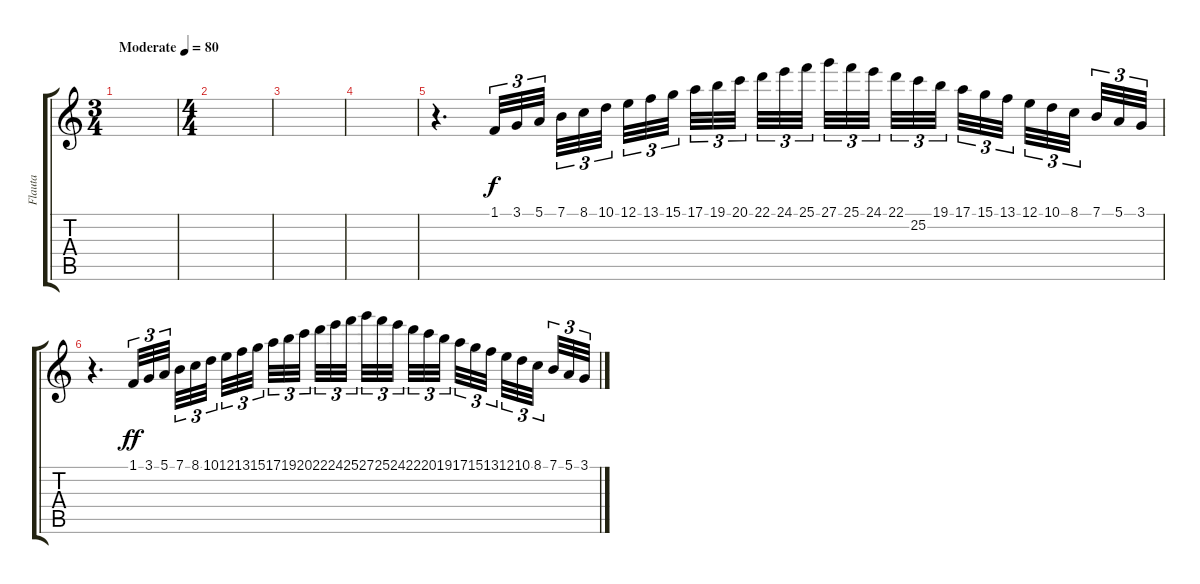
\track ("Flauta" "Flauta") {instrument flute}
\staff {score tabs}
\tuning (E4 B3 G3 D3 A2 E2) {hide}
\ts (3 4)
\tempo (80 "Moderate")
\clef g2
\ks c
|
\ts (4 4)
|
|
|
r.4{d} 1.1.32{tu (3 2)} 3.1.32{tu (3 2)} 5.1.32{tu (3 2) beam splitsecondary} 7.1.32{tu (3 2)} 8.1.32{tu (3 2)} 10.1.32{tu (3 2)} 12.1.32{tu (3 2)} 13.1.32{tu (3 2)} 15.1.32{tu (3 2) beam splitsecondary} 17.1.32{tu (3 2)} 19.1.32{tu (3 2)} 20.1.32{tu (3 2) beam splitsecondary} 22.1.32{tu (3 2)} 24.1.32{tu (3 2)} 25.1.32{tu (3 2) beam splitsecondary} 27.1.32{tu (3 2)} 25.1.32{tu (3 2)} 24.1.32{tu (3 2)} 22.1.32{tu (3 2)} 25.2.32{tu (3 2)} 19.1.32{tu (3 2) beam splitsecondary} 17.1.32{tu (3 2)} 15.1.32{tu (3 2)} 13.1.32{tu (3 2) beam splitsecondary} 12.1.32{tu (3 2)} 10.1.32{tu (3 2)} 8.1.32{tu (3 2) beam splitsecondary} 7.1.32{tu (3 2)} 5.1.32{tu (3 2)} 3.1.32{tu (3 2)} |
r.4{d} 1.1.32{tu (3 2) dy ff} 3.1.32{tu (3 2)} 5.1.32{tu (3 2) beam splitsecondary} 7.1.32{tu (3 2)} 8.1.32{tu (3 2)} 10.1.32{tu (3 2)} 12.1.32{tu (3 2)} 13.1.32{tu (3 2)} 15.1.32{tu (3 2) beam splitsecondary} 17.1.32{tu (3 2)} 19.1.32{tu (3 2)} 20.1.32{tu (3 2) beam splitsecondary} 22.1.32{tu (3 2)} 24.1.32{tu (3 2)} 25.1.32{tu (3 2) beam splitsecondary} 27.1.32{tu (3 2)} 25.1.32{tu (3 2)} 24.1.32{tu (3 2)} 22.1.32{tu (3 2)} 20.1.32{tu (3 2)} 19.1.32{tu (3 2) beam splitsecondary} 17.1.32{tu (3 2)} 15.1.32{tu (3 2)} 13.1.32{tu (3 2) beam splitsecondary} 12.1.32{tu (3 2)} 10.1.32{tu (3 2)} 8.1.32{tu (3 2) beam splitsecondary} 7.1.32{tu (3 2)} 5.1.32{tu (3 2)} 3.1.32{tu (3 2)}
